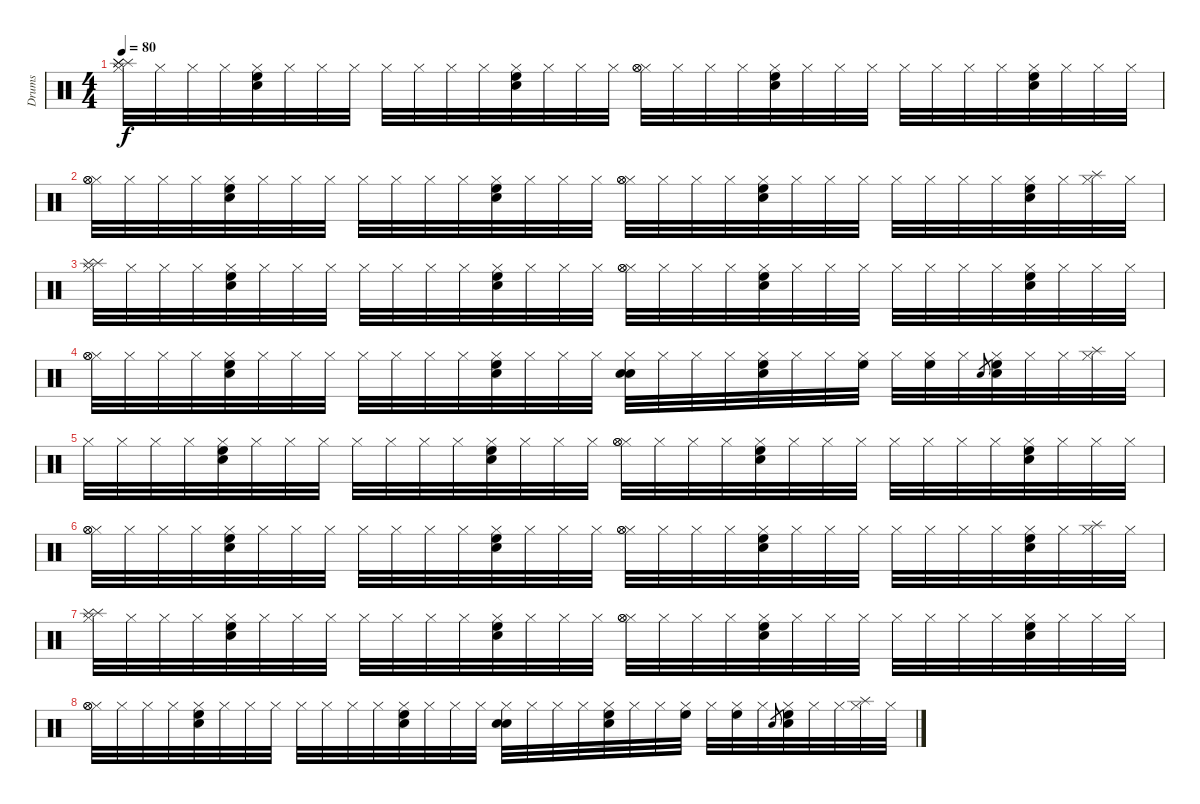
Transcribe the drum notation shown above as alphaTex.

\track ("Drums" "Drums") {instrument percussion}
\staff {score}
\articulation defaults
\ts (4 4)
\tempo 80
\clef neutral
\ks c
("Hi-Hat (closed)" "Splash (hit)" "Splash (hit)" "Splash (hit)").32{dy f} "Hi-Hat (closed)".32 "Hi-Hat (closed)".32 "Hi-Hat (closed)".32 ("Hi-Hat (closed)" "Snare (hit) 2" "High Floor Tom (hit)").32 "Hi-Hat (closed)".32 "Hi-Hat (closed)".32 "Hi-Hat (closed)".32 "Hi-Hat (closed)".32 "Hi-Hat (closed)".32 "Hi-Hat (closed)".32 "Hi-Hat (closed)".32 ("Hi-Hat (closed)" "Snare (hit) 2" "High Floor Tom (hit)").32 "Hi-Hat (closed)".32 "Hi-Hat (closed)".32 "Hi-Hat (closed)".32 ("Hi-Hat (closed)" "Hi-Hat (open)" "Hi-Hat (open)").32 "Hi-Hat (closed)".32 "Hi-Hat (closed)".32 "Hi-Hat (closed)".32 ("Hi-Hat (closed)" "Snare (hit) 2" "High Floor Tom (hit)").32 "Hi-Hat (closed)".32 "Hi-Hat (closed)".32 "Hi-Hat (closed)".32 "Hi-Hat (closed)".32 "Hi-Hat (closed)".32 "Hi-Hat (closed)".32 "Hi-Hat (closed)".32 ("Hi-Hat (closed)" "Snare (hit) 2" "High Floor Tom (hit)").32 "Hi-Hat (closed)".32 "Hi-Hat (closed)".32 "Hi-Hat (closed)".32 |
("Hi-Hat (closed)" "Hi-Hat (open)" "Hi-Hat (open)").32 "Hi-Hat (closed)".32 "Hi-Hat (closed)".32 "Hi-Hat (closed)".32 ("Hi-Hat (closed)" "Snare (hit) 2" "High Floor Tom (hit)").32 "Hi-Hat (closed)".32 "Hi-Hat (closed)".32 "Hi-Hat (closed)".32 "Hi-Hat (closed)".32 "Hi-Hat (closed)".32 "Hi-Hat (closed)".32 "Hi-Hat (closed)".32 ("Hi-Hat (closed)" "Snare (hit) 2" "High Floor Tom (hit)").32 "Hi-Hat (closed)".32 "Hi-Hat (closed)".32 "Hi-Hat (closed)".32 ("Hi-Hat (closed)" "Hi-Hat (open)" "Hi-Hat (open)").32 "Hi-Hat (closed)".32 "Hi-Hat (closed)".32 "Hi-Hat (closed)".32 ("Hi-Hat (closed)" "Snare (hit) 2" "High Floor Tom (hit)").32 "Hi-Hat (closed)".32 "Hi-Hat (closed)".32 "Hi-Hat (closed)".32 "Hi-Hat (closed)".32 "Hi-Hat (closed)".32 "Hi-Hat (closed)".32 "Hi-Hat (closed)".32 ("Hi-Hat (closed)" "Snare (hit) 2" "High Floor Tom (hit)").32 "Hi-Hat (closed)".32 ("Hi-Hat (closed)" "Splash (hit)").32 "Hi-Hat (closed)".32 |
("Hi-Hat (closed)" "Splash (hit)" "Splash (hit)").32{volume 8} "Hi-Hat (closed)".32 "Hi-Hat (closed)".32 "Hi-Hat (closed)".32 ("Hi-Hat (closed)" "Snare (hit) 2" "High Floor Tom (hit)").32 "Hi-Hat (closed)".32 "Hi-Hat (closed)".32 "Hi-Hat (closed)".32 "Hi-Hat (closed)".32 "Hi-Hat (closed)".32 "Hi-Hat (closed)".32 "Hi-Hat (closed)".32 ("Hi-Hat (closed)" "Snare (hit) 2" "High Floor Tom (hit)").32 "Hi-Hat (closed)".32 "Hi-Hat (closed)".32 "Hi-Hat (closed)".32 ("Hi-Hat (closed)" "Hi-Hat (open)" "Hi-Hat (open)").32 "Hi-Hat (closed)".32 "Hi-Hat (closed)".32 "Hi-Hat (closed)".32 ("Hi-Hat (closed)" "Snare (hit) 2" "High Floor Tom (hit)").32 "Hi-Hat (closed)".32 "Hi-Hat (closed)".32 "Hi-Hat (closed)".32 "Hi-Hat (closed)".32 "Hi-Hat (closed)".32 "Hi-Hat (closed)".32 "Hi-Hat (closed)".32 ("Hi-Hat (closed)" "Snare (hit) 2" "High Floor Tom (hit)").32 "Hi-Hat (closed)".32 "Hi-Hat (closed)".32 "Hi-Hat (closed)".32 |
("Hi-Hat (closed)" "Hi-Hat (open)" "Hi-Hat (open)").32{volume 6} "Hi-Hat (closed)".32 "Hi-Hat (closed)".32 "Hi-Hat (closed)".32 ("Hi-Hat (closed)" "Snare (hit) 2" "High Floor Tom (hit)").32 "Hi-Hat (closed)".32 "Hi-Hat (closed)".32 "Hi-Hat (closed)".32 "Hi-Hat (closed)".32 "Hi-Hat (closed)".32 "Hi-Hat (closed)".32 "Hi-Hat (closed)".32 ("Hi-Hat (closed)" "Snare (hit) 2" "High Floor Tom (hit)").32 "Hi-Hat (closed)".32 "Hi-Hat (closed)".32 "Hi-Hat (closed)".32 ("Hi-Hat (closed)" "Snare (hit) 2" "Snare (hit) 2").32 "Hi-Hat (closed)".32 "Hi-Hat (closed)".32 "Hi-Hat (closed)".32 ("Hi-Hat (closed)" "Snare (hit) 2" "High Floor Tom (hit)").32 "Hi-Hat (closed)".32 "Hi-Hat (closed)".32 ("Hi-Hat (closed)" "High Floor Tom (hit)").32 "Hi-Hat (closed)".32 ("Hi-Hat (closed)" "High Floor Tom (hit)").32 "Hi-Hat (closed)".32 "Snare (hit) 2".8{gr} ("Hi-Hat (closed)" "Snare (hit) 2" "High Floor Tom (hit)").32 "Hi-Hat (closed)".32 "Hi-Hat (closed)".32 ("Hi-Hat (closed)" "Splash (hit)").32 "Hi-Hat (closed)".32 |
"Hi-Hat (closed)".32{volume 4} "Hi-Hat (closed)".32 "Hi-Hat (closed)".32 "Hi-Hat (closed)".32 ("Hi-Hat (closed)" "Snare (hit) 2" "High Floor Tom (hit)").32 "Hi-Hat (closed)".32 "Hi-Hat (closed)".32 "Hi-Hat (closed)".32 "Hi-Hat (closed)".32 "Hi-Hat (closed)".32 "Hi-Hat (closed)".32 "Hi-Hat (closed)".32 ("Hi-Hat (closed)" "Snare (hit) 2" "High Floor Tom (hit)").32 "Hi-Hat (closed)".32 "Hi-Hat (closed)".32 "Hi-Hat (closed)".32 ("Hi-Hat (closed)" "Hi-Hat (open)" "Hi-Hat (open)").32 "Hi-Hat (closed)".32 "Hi-Hat (closed)".32 "Hi-Hat (closed)".32 ("Hi-Hat (closed)" "Snare (hit) 2" "High Floor Tom (hit)").32 "Hi-Hat (closed)".32 "Hi-Hat (closed)".32 "Hi-Hat (closed)".32 "Hi-Hat (closed)".32 "Hi-Hat (closed)".32 "Hi-Hat (closed)".32 "Hi-Hat (closed)".32 ("Hi-Hat (closed)" "Snare (hit) 2" "High Floor Tom (hit)").32 "Hi-Hat (closed)".32 "Hi-Hat (closed)".32 "Hi-Hat (closed)".32 |
("Hi-Hat (closed)" "Hi-Hat (open)" "Hi-Hat (open)").32{volume 2} "Hi-Hat (closed)".32 "Hi-Hat (closed)".32 "Hi-Hat (closed)".32 ("Hi-Hat (closed)" "Snare (hit) 2" "High Floor Tom (hit)").32 "Hi-Hat (closed)".32 "Hi-Hat (closed)".32 "Hi-Hat (closed)".32 "Hi-Hat (closed)".32 "Hi-Hat (closed)".32 "Hi-Hat (closed)".32 "Hi-Hat (closed)".32 ("Hi-Hat (closed)" "Snare (hit) 2" "High Floor Tom (hit)").32 "Hi-Hat (closed)".32 "Hi-Hat (closed)".32 "Hi-Hat (closed)".32 ("Hi-Hat (closed)" "Hi-Hat (open)" "Hi-Hat (open)").32 "Hi-Hat (closed)".32 "Hi-Hat (closed)".32 "Hi-Hat (closed)".32 ("Hi-Hat (closed)" "Snare (hit) 2" "High Floor Tom (hit)").32 "Hi-Hat (closed)".32 "Hi-Hat (closed)".32 "Hi-Hat (closed)".32 "Hi-Hat (closed)".32 "Hi-Hat (closed)".32 "Hi-Hat (closed)".32 "Hi-Hat (closed)".32 ("Hi-Hat (closed)" "Snare (hit) 2" "High Floor Tom (hit)").32 "Hi-Hat (closed)".32 ("Hi-Hat (closed)" "Splash (hit)").32 "Hi-Hat (closed)".32 |
("Hi-Hat (closed)" "Splash (hit)" "Splash (hit)").32{volume 0} "Hi-Hat (closed)".32 "Hi-Hat (closed)".32 "Hi-Hat (closed)".32 ("Hi-Hat (closed)" "Snare (hit) 2" "High Floor Tom (hit)").32 "Hi-Hat (closed)".32 "Hi-Hat (closed)".32 "Hi-Hat (closed)".32 "Hi-Hat (closed)".32 "Hi-Hat (closed)".32 "Hi-Hat (closed)".32 "Hi-Hat (closed)".32 ("Hi-Hat (closed)" "Snare (hit) 2" "High Floor Tom (hit)").32 "Hi-Hat (closed)".32 "Hi-Hat (closed)".32 "Hi-Hat (closed)".32 ("Hi-Hat (closed)" "Hi-Hat (open)" "Hi-Hat (open)").32 "Hi-Hat (closed)".32 "Hi-Hat (closed)".32 "Hi-Hat (closed)".32 ("Hi-Hat (closed)" "Snare (hit) 2" "High Floor Tom (hit)").32 "Hi-Hat (closed)".32 "Hi-Hat (closed)".32 "Hi-Hat (closed)".32 "Hi-Hat (closed)".32 "Hi-Hat (closed)".32 "Hi-Hat (closed)".32 "Hi-Hat (closed)".32 ("Hi-Hat (closed)" "Snare (hit) 2" "High Floor Tom (hit)").32 "Hi-Hat (closed)".32 "Hi-Hat (closed)".32 "Hi-Hat (closed)".32 |
("Hi-Hat (closed)" "Hi-Hat (open)" "Hi-Hat (open)").32 "Hi-Hat (closed)".32 "Hi-Hat (closed)".32 "Hi-Hat (closed)".32 ("Hi-Hat (closed)" "Snare (hit) 2" "High Floor Tom (hit)").32 "Hi-Hat (closed)".32 "Hi-Hat (closed)".32 "Hi-Hat (closed)".32 "Hi-Hat (closed)".32 "Hi-Hat (closed)".32 "Hi-Hat (closed)".32 "Hi-Hat (closed)".32 ("Hi-Hat (closed)" "Snare (hit) 2" "High Floor Tom (hit)").32 "Hi-Hat (closed)".32 "Hi-Hat (closed)".32 "Hi-Hat (closed)".32 ("Hi-Hat (closed)" "Snare (hit) 2" "Snare (hit) 2").32 "Hi-Hat (closed)".32 "Hi-Hat (closed)".32 "Hi-Hat (closed)".32 ("Hi-Hat (closed)" "Snare (hit) 2" "High Floor Tom (hit)").32 "Hi-Hat (closed)".32 "Hi-Hat (closed)".32 ("Hi-Hat (closed)" "High Floor Tom (hit)").32 "Hi-Hat (closed)".32 ("Hi-Hat (closed)" "High Floor Tom (hit)").32 "Hi-Hat (closed)".32 "Snare (hit) 2".8{gr} ("Hi-Hat (closed)" "Snare (hit) 2" "High Floor Tom (hit)").32 "Hi-Hat (closed)".32 "Hi-Hat (closed)".32 ("Hi-Hat (closed)" "Splash (hit)").32 "Hi-Hat (closed)".32
